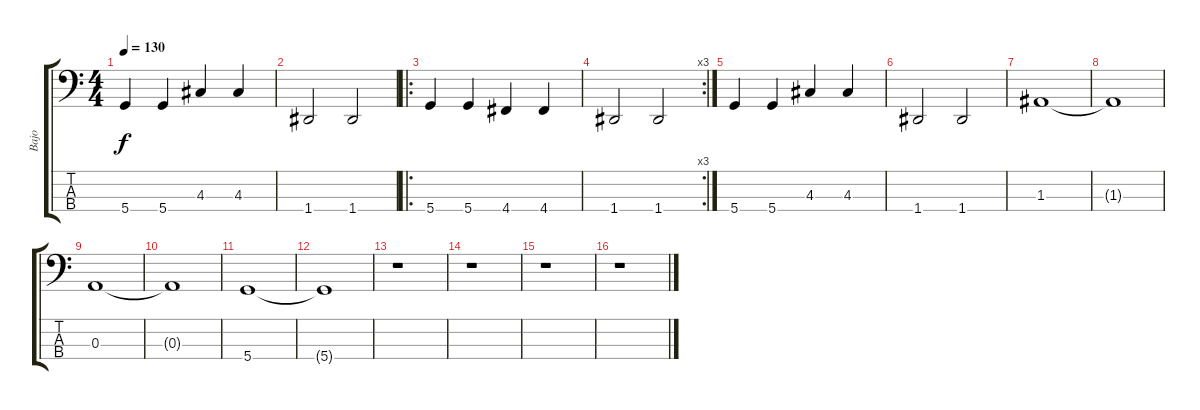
\track ("Bajo" "Bajo") {instrument electricbassfinger}
\staff {score tabs}
\tuning (G2 D2 A1 D1) {hide}
\ts (4 4)
\tempo 130
\clef f4
\ks c
5.4.4{dy f} 5.4.4 4.3.4 4.3.4 |
1.4.2 1.4.2 |
\ro
5.4.4 5.4.4 4.4.4 4.4.4 |
\rc 3
1.4.2 1.4.2 |
5.4.4 5.4.4 4.3.4 4.3.4 |
1.4.2 1.4.2 |
1.3.1 |
1.3{t}.1 |
0.3.1 |
0.3{t}.1 |
5.4.1 |
5.4{t}.1 |
r.1 |
r.1 |
r.1 |
r.1
